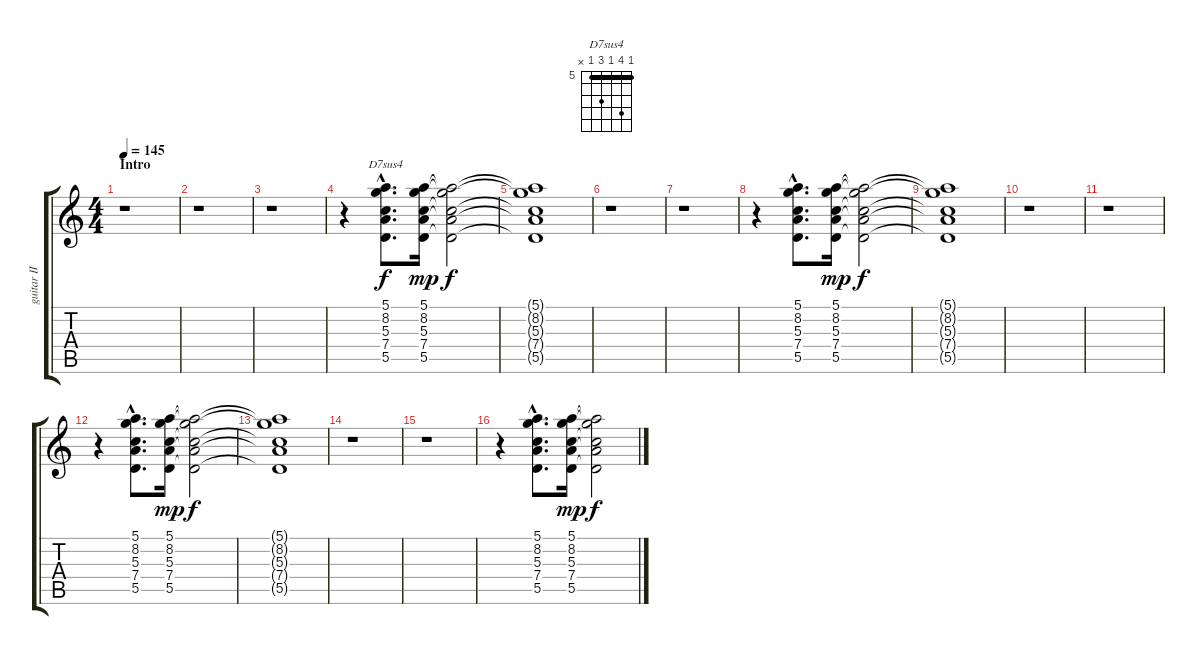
\track ("guitar II" "guitar II") {instrument electricguitarclean}
\staff {score tabs}
\tuning (E4 B3 G3 D3 A2 E2) {hide}
\chord ("D7sus4" 5 8 5 7 5 x) {firstfret 5 barre 5}
\ts (4 4)
\section ("" "Intro")
\tempo 145
\clef g2
\ks c
r.1{dy f instrument electricguitarclean} |
r.1 |
r.1 |
r.4 (5.1{hac} 8.2{hac} 5.3{hac} 7.4{hac} 5.5{hac}).8{d ch "D7sus4"} (5.1 8.2 5.3 7.4 5.5).16{dy mp} (5.1{t} 8.2{t} 5.3{t} 7.4{t} 5.5{t}).2{dy f} |
(5.1{t} 8.2{t} 5.3{t} 7.4{t} 5.5{t}).1 |
r.1 |
r.1 |
r.4 (5.1{hac} 8.2{hac} 5.3{hac} 7.4{hac} 5.5{hac}).8{d} (5.1 8.2 5.3 7.4 5.5).16{dy mp} (5.1{t} 8.2{t} 5.3{t} 7.4{t} 5.5{t}).2{dy f} |
(5.1{t} 8.2{t} 5.3{t} 7.4{t} 5.5{t}).1 |
r.1 |
r.1 |
r.4 (5.1{hac} 8.2{hac} 5.3{hac} 7.4{hac} 5.5{hac}).8{d} (5.1 8.2 5.3 7.4 5.5).16{dy mp} (5.1{t} 8.2{t} 5.3{t} 7.4{t} 5.5{t}).2{dy f} |
(5.1{t} 8.2{t} 5.3{t} 7.4{t} 5.5{t}).1 |
r.1 |
r.1 |
r.4 (5.1{hac} 8.2{hac} 5.3{hac} 7.4{hac} 5.5{hac}).8{d} (5.1 8.2 5.3 7.4 5.5).16{dy mp} (5.1{t} 8.2{t} 5.3{t} 7.4{t} 5.5{t}).2{dy f}
